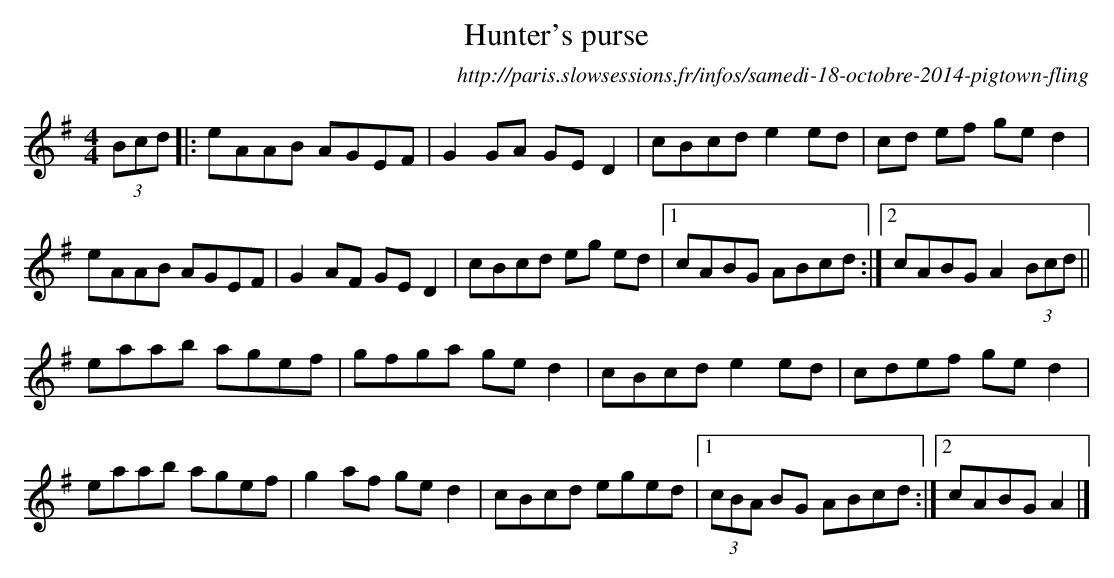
X:1
T:Hunter's purse
O:http://paris.slowsessions.fr/infos/samedi-18-octobre-2014-pigtown-fling
M:4/4
K:Ador
(3Bcd |:eAAB AGEF | G2 GA GE D2 | cBcd e2 ed | cd ef ge d2 |
eAAB AGEF | G2 AF GE D2 | cBcd eg ed |1 cABG ABcd :|2 cABG A2 (3Bcd ||
eaab agef | gfga ge d2 | cBcd e2 ed | cdef ge d2 |
eaab agef | g2 af ge d2 | cBcd eged |1 (3cBA BG ABcd :|2 cABG A2 |]
